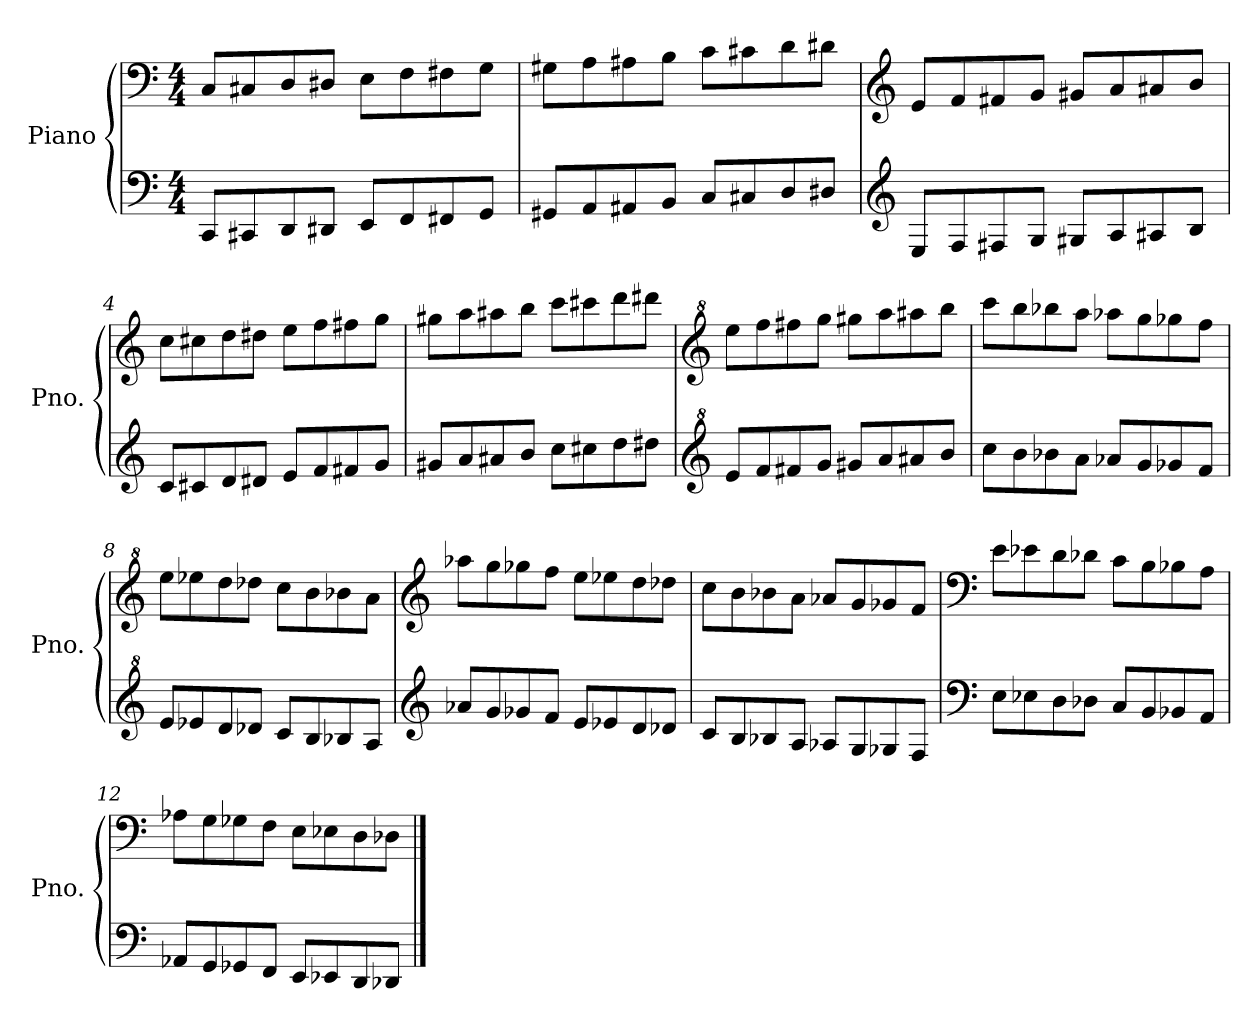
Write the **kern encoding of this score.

**kern	**kern
*part1	*part1
*staff2	*staff1
*I"Piano	*
*I'Pno.	*
*clefF4	*clefF4
*k[]	*k[]
*M4/4	*M4/4
=1	=1
8CC/L	8C/L
8CC#X/	8C#X/
8DD/	8D/
8DD#X/J	8D#X/J
8EE/L	8E\L
8FF/	8F\
8FF#X/	8F#X\
8GG/J	8G\J
=2	=2
8GG#X/L	8G#X\L
8AA/	8A\
8AA#X/	8A#X\
8BB/J	8B\J
8C/L	8c\L
8C#X/	8c#X\
8D/	8d\
8D#X/J	8d#X\J
=3	=3
*clefG2	*clefG2
8E/L	8e/L
8F/	8f/
8F#X/	8f#X/
8G/J	8g/J
8G#X/L	8g#X/L
8A/	8a/
8A#X/	8a#X/
8B/J	8b/J
!!LO:LB:g=z
=4	=4
8c/L	8cc\L
8c#X/	8cc#X\
8d/	8dd\
8d#X/J	8dd#X\J
8e/L	8ee\L
8f/	8ff\
8f#X/	8ff#X\
8g/J	8gg\J
=5	=5
8g#X/L	8gg#X\L
8a/	8aa\
8a#X/	8aa#X\
8b/J	8bb\J
8cc\L	8ccc\L
8cc#X\	8ccc#X\
8dd\	8ddd\
8dd#X\J	8ddd#X\J
=6	=6
*clefG^2	*clefG^2
8ee/L	8eee\L
8ff/	8fff\
8ff#X/	8fff#X\
8gg/J	8ggg\J
8gg#X/L	8ggg#X\L
8aa/	8aaa\
8aa#X/	8aaa#X\
8bb/J	8bbb\J
!!LO:LB:g=z
=7	=7
8ccc\L	8cccc\L
8bb\	8bbb\
8bb-X\	8bbb-X\
8aa\J	8aaa\J
8aa-X/L	8aaa-X\L
8gg/	8ggg\
8gg-X/	8ggg-X\
8ff/J	8fff\J
=8	=8
8ee/L	8eee\L
8ee-X/	8eee-X\
8dd/	8ddd\
8dd-X/J	8ddd-X\J
8cc/L	8ccc\L
8b/	8bb\
8b-X/	8bb-X\
8a/J	8aa\J
=9	=9
*clefG2	*clefG2
8a-X/L	8aa-X\L
8g/	8gg\
8g-X/	8gg-X\
8f/J	8ff\J
8e/L	8ee\L
8e-X/	8ee-X\
8d/	8dd\
8d-X/J	8dd-X\J
!!LO:LB:g=z
=10	=10
8c/L	8cc\L
8B/	8b\
8B-X/	8b-X\
8A/J	8a\J
8A-X/L	8a-X/L
8G/	8g/
8G-X/	8g-X/
8F/J	8f/J
=11	=11
*clefF4	*clefF4
8E\L	8e\L
8E-X\	8e-X\
8D\	8d\
8D-X\J	8d-X\J
8C/L	8c\L
8BB/	8B\
8BB-X/	8B-X\
8AA/J	8A\J
=12	=12
8AA-X/L	8A-X\L
8GG/	8G\
8GG-X/	8G-X\
8FF/J	8F\J
8EE/L	8E\L
8EE-X/	8E-X\
8DD/	8D\
8DD-X/J	8D-X\J
==	==
*-	*-
